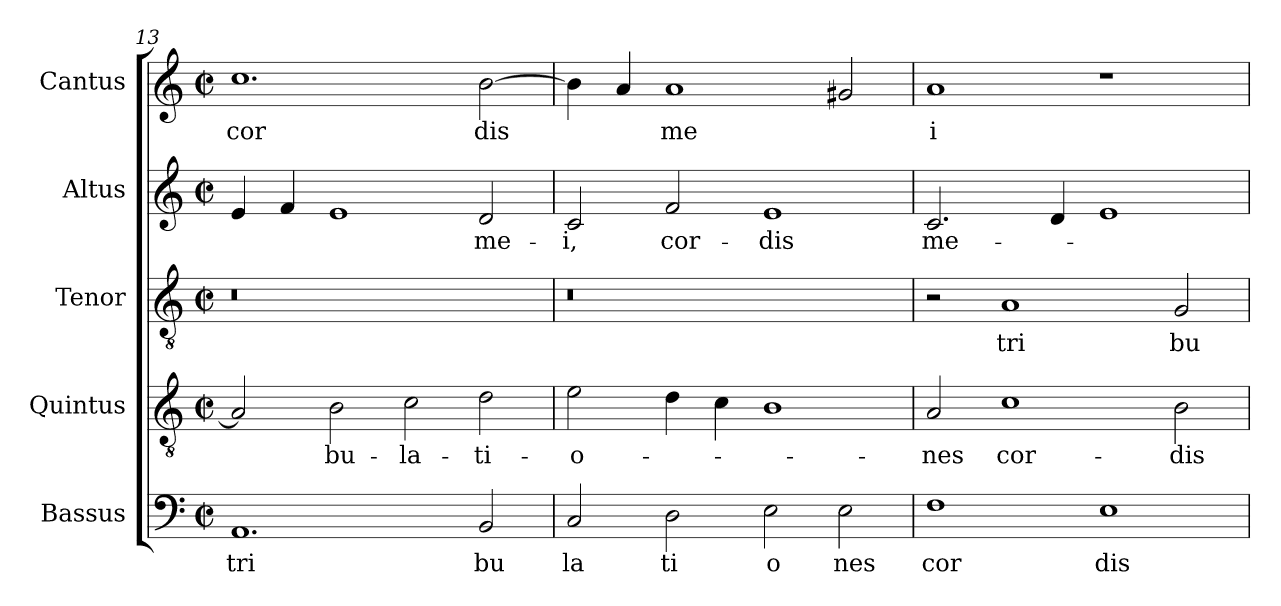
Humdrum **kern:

**kern	**text	**kern	**text	**kern	**text	**kern	**text	**kern	**text
*part5	*part5	*part4	*part4	*part3	*part3	*part2	*part2	*part1	*part1
*staff5	*staff5	*staff4	*staff4	*staff3	*staff3	*staff2	*staff2	*staff1	*staff1
*I"Bassus	*	*I"Quintus	*	*I"Tenor	*	*I"Altus	*	*I"Cantus	*
*clefF4	*	*clefGv2	*	*clefGv2	*	*clefG2	*	*clefG2	*
*M2/2	*	*M2/2	*	*M2/2	*	*M2/2	*	*M2/2	*
*met(c|)	*	*met(c|)	*	*met(c|)	*	*met(c|)	*	*met(c|)	*
=13	=13	=13	=13	=13	=13	=13	=13	=13	=13
!	!LO:LY:b:cj	!	!	!	!	!	!	!	!LO:LY:b:cj
1.AA	tri	2A/]	.	0r	.	4e/	.	1.cc	cor
.	.	.	.	.	.	4f/	.	.	.
!	!	!	!LO:LY:b:cj	!	!	!	!	!	!
.	.	2B\	-bu-	.	.	1e	.	.	.
!	!	!	!LO:LY:b:cj	!	!	!	!	!	!
.	.	2c\	-la-	.	.	.	.	.	.
!	!LO:LY:b:cj	!	!LO:LY:b:cj	!	!	!	!LO:LY:b:cj	!	!LO:LY:b
2BB/	bu	2d\	-ti-	.	.	2d/	me-	[>2b\	dis
=14	=14	=14	=14	=14	=14	=14	=14	=14	=14
!	!LO:LY:b:cj	!	!LO:LY:b:cj	!	!	!	!LO:LY:b:cj	!	!
2C/	la	2e\	-o-	0r	.	2c/	-i,	4b\]	.
.	.	.	.	.	.	.	.	4a/	.
!	!LO:LY:b:cj	!	!	!	!	!	!LO:LY:b:cj	!	!LO:LY:b:cj
2D\	ti	4d\	.	.	.	2f/	cor-	1a	me
.	.	4c\	.	.	.	.	.	.	.
!	!LO:LY:b:cj	!	!	!	!	!	!LO:LY:b:cj	!	!
2E\	o	1B	.	.	.	1e	-dis	.	.
!	!LO:LY:b:cj	!	!	!	!	!	!	!	!
2E\	nes	.	.	.	.	.	.	2g#X/	.
=15	=15	=15	=15	=15	=15	=15	=15	=15	=15
!	!LO:LY:b:cj	!	!LO:LY:b:cj	!	!	!	!LO:LY:b	!	!LO:LY:b:cj
1F	cor	2A/	-nes	2r	.	2.c/	me-	1a	i
!	!	!	!LO:LY:b:cj	!	!LO:LY:b:cj	!	!	!	!
.	.	1c	cor-	1A	tri	.	.	.	.
.	.	.	.	.	.	4d/	.	.	.
!	!LO:LY:b:cj	!	!	!	!	!	!	!	!
1E	dis	.	.	.	.	1e	.	1r	.
!	!	!	!LO:LY:b:cj	!	!LO:LY:b:cj	!	!	!	!
.	.	2B\	-dis	2G/	bu	.	.	.	.
=	=	=	=	=	=	=	=	=	=
*-	*-	*-	*-	*-	*-	*-	*-	*-	*-
